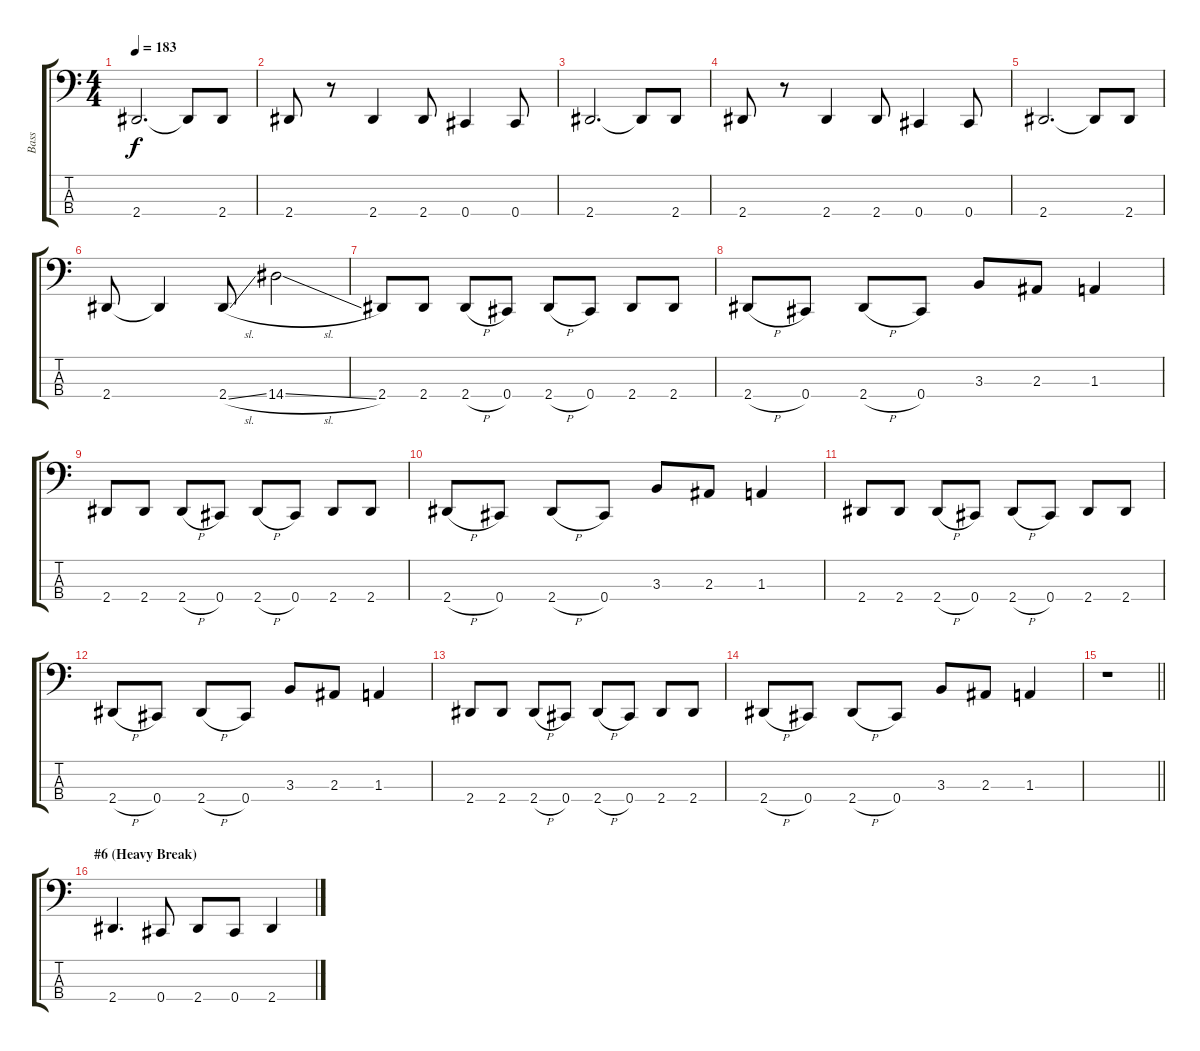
\track ("Bass" "Bass") {instrument electricbassfinger}
\staff {score tabs}
\tuning (Gb2 Db2 Ab1 Db1) {hide}
\ts (4 4)
\tempo 183
\clef f4
\ks c
2.4.2{d dy f} 2.4{t}.8 2.4.8 |
2.4.8 r.8 2.4.4 2.4.8 0.4.4 0.4.8 |
2.4.2{d} 2.4{t}.8 2.4.8 |
2.4.8 r.8 2.4.4 2.4.8 0.4.4 0.4.8 |
2.4.2{d} 2.4{t}.8 2.4.8 |
2.4.8 2.4{t}.4 2.4{sl}.8 14.4{sl}.2 |
2.4.8 2.4.8 2.4{h}.8 0.4.8 2.4{h}.8 0.4.8 2.4.8 2.4.8 |
2.4{h}.8 0.4.8 2.4{h}.8 0.4.8 3.3.8 2.3.8 1.3.4 |
2.4.8 2.4.8 2.4{h}.8 0.4.8 2.4{h}.8 0.4.8 2.4.8 2.4.8 |
2.4{h}.8 0.4.8 2.4{h}.8 0.4.8 3.3.8 2.3.8 1.3.4 |
2.4.8 2.4.8 2.4{h}.8 0.4.8 2.4{h}.8 0.4.8 2.4.8 2.4.8 |
2.4{h}.8 0.4.8 2.4{h}.8 0.4.8 3.3.8 2.3.8 1.3.4 |
2.4.8 2.4.8 2.4{h}.8 0.4.8 2.4{h}.8 0.4.8 2.4.8 2.4.8 |
2.4{h}.8 0.4.8 2.4{h}.8 0.4.8 3.3.8 2.3.8 1.3.4 |
\barLineRight lightlight
r.1 |
\section ("" "#6 (Heavy Break)")
2.4.4{d} 0.4.8 2.4.8 0.4.8 2.4.4
